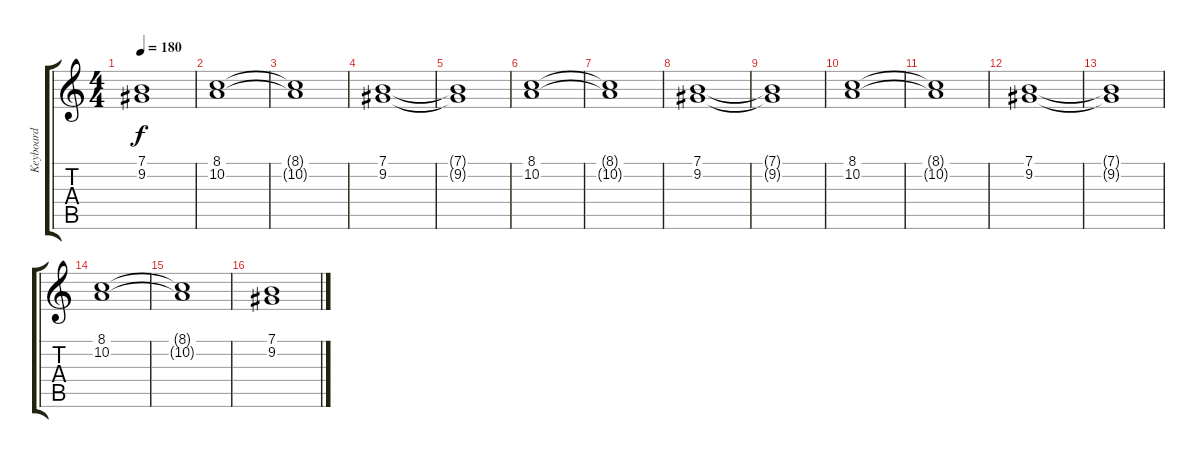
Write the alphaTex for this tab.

\track ("Keyboard" "Keyboard") {instrument stringensemble1}
\staff {score tabs}
\tuning (E4 B3 G3 D3 A2 E2) {hide}
\ts (4 4)
\tempo 180
\clef g2
\ks c
(7.1{t} 9.2{t}).1{dy f} |
(8.1 10.2).1 |
(8.1{t} 10.2{t}).1 |
(7.1 9.2).1 |
(7.1{t} 9.2{t}).1 |
(8.1 10.2).1 |
(8.1{t} 10.2{t}).1 |
(7.1 9.2).1 |
(7.1{t} 9.2{t}).1 |
(8.1 10.2).1 |
(8.1{t} 10.2{t}).1 |
(7.1 9.2).1 |
(7.1{t} 9.2{t}).1 |
(8.1 10.2).1 |
(8.1{t} 10.2{t}).1 |
(7.1 9.2).1
